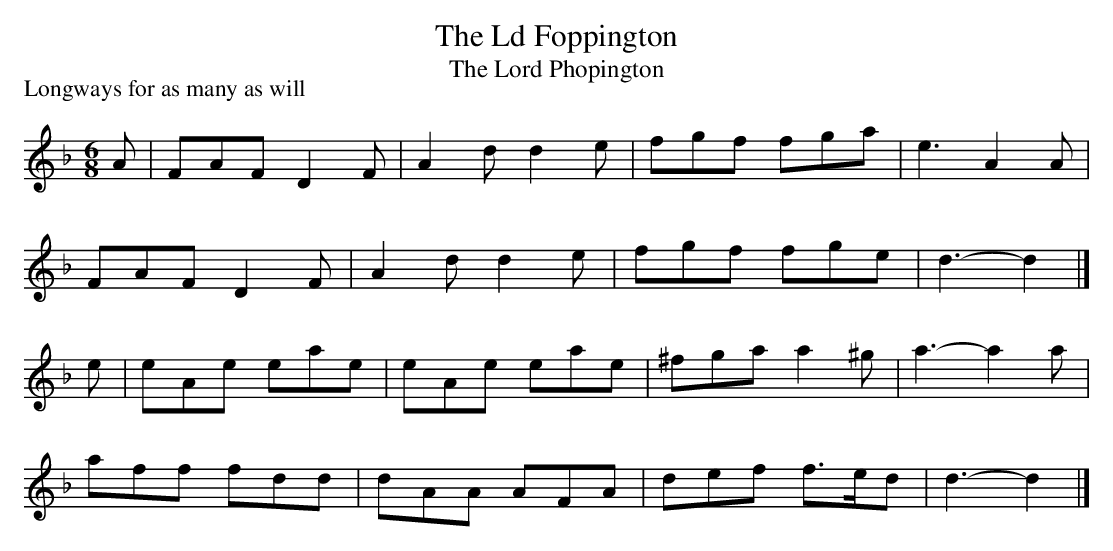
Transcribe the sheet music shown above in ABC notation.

X:1
T: The Ld Foppington
T: The Lord Phopington
P: Longways for as many as will
M: 6/8
L: 1/8
K: Dm
A |\
FAF D2F | A2d d2e | fgf fga | e3 A2A |
FAF D2F | A2d d2e | fgf fge | d3- d2 |]
e |\
eAe eae | eAe eae | ^fga a2^g | a3- a2a |
aff fdd | dAA AFA | def f>ed | d3- d2 |]
